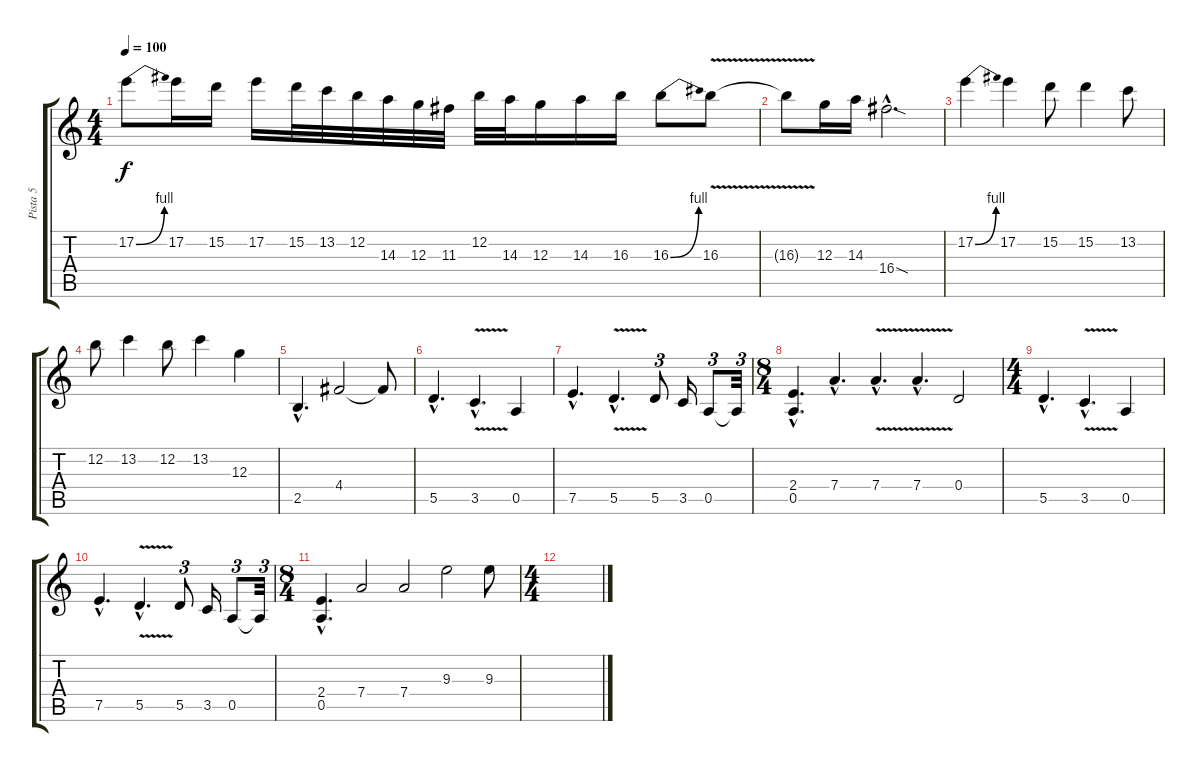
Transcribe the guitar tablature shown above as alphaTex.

\track ("Pista 5" "Pista 5") {instrument overdrivenguitar}
\staff {score tabs}
\tuning (E4 B3 G3 D3 A2 E2) {hide}
\ts (4 4)
\tempo 100
\clef g2
\ks c
17.2{be (bend 0 0 60 4)}.8{dy f} 17.2.16 15.2.16 17.2.16 15.2.32 13.2.32 12.2.32 14.3.32 12.3.32 11.3.32 12.2.32 14.3.32 12.3.16 14.3.16 16.3.16 16.3{be (bend 0 0 60 4)}.8 16.3{v}.8 |
16.3{t}.8 12.3.16 14.3.16 16.4{sod hac}.2{d} |
17.2{be (bend 0 0 60 4)}.4 17.2.4 15.2.8 15.2.4 13.2.8 |
12.2.8 13.2.4 12.2.8 13.2.4 12.3.4 |
2.5{hac}.4{d} 4.4.2 4.4{t}.8 |
5.5{hac}.4{d} 3.5{v hac}.4{d} 0.5.4 |
7.5{hac}.4{d} 5.5{v hac}.4{d} 5.5.8{tu (3 2)} 3.5.16 0.5.8{tu (3 2)} 0.5{t}.32{tu (3 2)} |
\ts (8 4)
(2.4{hac} 0.5{hac}).4{d} 7.4{hac}.4{d} 7.4{v hac}.4{d} 7.4{v hac}.4{d} 0.4.2 |
\ts (4 4)
5.5{hac}.4{d} 3.5{v hac}.4{d} 0.5.4 |
7.5{hac}.4{d} 5.5{v hac}.4{d} 5.5.8{tu (3 2)} 3.5.16 0.5.8{tu (3 2)} 0.5{t}.32{tu (3 2)} |
\ts (8 4)
(2.4{hac} 0.5{hac}).4{d} 7.4.2 7.4.2 9.3.2 9.3.8 |
\ts (4 4)
